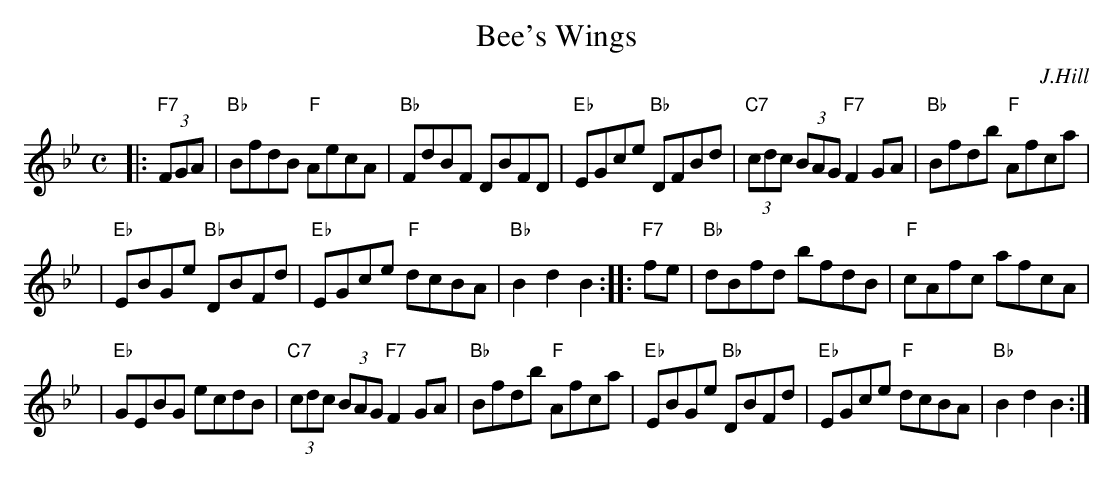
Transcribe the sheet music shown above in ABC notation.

X:1
T: Bee's Wings
C: J.Hill
M: C
K: Bb
|: "F7"(3FGA \
|  "Bb"BfdB "F"AecA | "Bb"FdBF DBFD | "Eb"EGce "Bb"DFBd | "C7"(3cdc (3BAG "F7"F2 GA | "Bb"Bfdb "F"Afca |
| "Eb"EBGe "Bb"DBFd | "Eb"EGce "F"dcBA | "Bb"B2 d2 B2 :: "F7"fe | "Bb"dBfd bfdB | "F"cAfc afcA |
| "Eb"GEBG ecdB | "C7"(3cdc (3BAG "F7"F2 GA | "Bb"Bfdb "F" Afca | "Eb"EBGe "Bb"DBFd | "Eb"EGce "F"dcBA | "Bb"B2 d2 B2 :|
